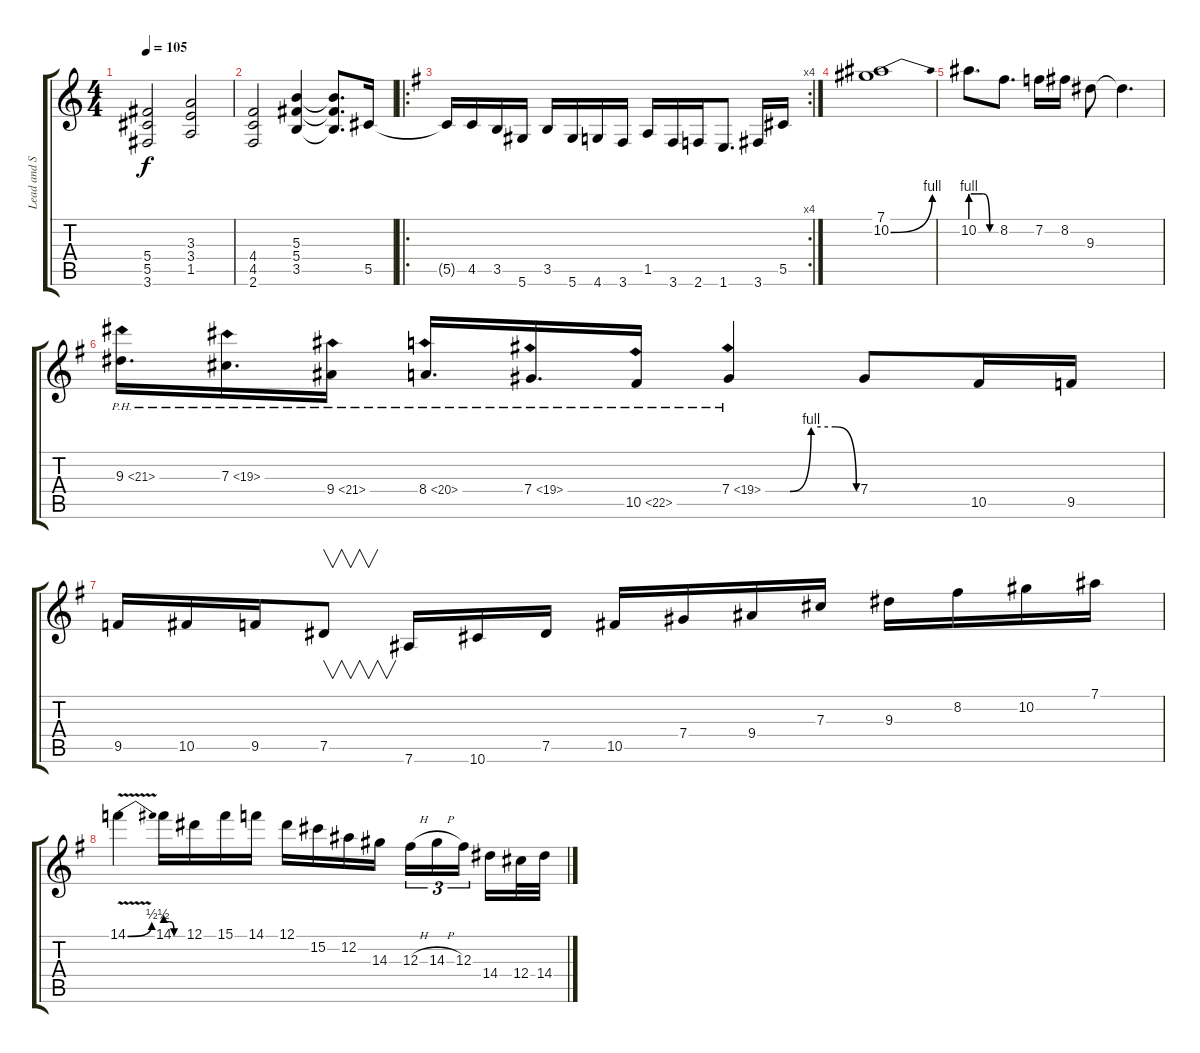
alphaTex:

\track ("Lead and Solo Guitar" "Lead and S") {instrument acousticguitarsteel}
\staff {score tabs}
\tuning (Eb4 Bb3 Gb3 Db3 Ab2 Eb2) {hide}
\ts (4 4)
\tempo 105
\clef g2
\ks c
(5.4 5.5 3.6).2{dy f} (3.3 3.4 1.5).2 |
(4.4 4.5 2.6).2 (5.3 5.4 3.5).4 (5.3{t} 5.4{t} 3.5{t}).8{d} 5.5.16 |
\ro
\rc 4
\ks g
5.5{t}.16 4.5.16 3.5.16 5.6.16 3.5.16 5.6.16 4.6.16 3.6.16 1.5.16 3.6.16 2.6.16 1.6.8{d} 3.6.16 5.5.16 |
(7.1 10.2{be (bend 0 0 60 4)}).1 |
10.2{be (custom 0 4 15 4 30 4 45 0 60 0)}.8{d} 8.2.8{d} 7.2.16 8.2.16 9.3.8 9.3{t}.4{d} |
9.3{ph 12}.16{d} 7.3{ph 12}.16{d} 9.4{ph 12}.16 8.4{ph 12}.16{d} 7.4{ph 12}.16{d} 10.5{ph 12}.16 7.4{be (custom 0 0 16 0 30 4 46 4 60 0) ph 12}.4 7.4.8 10.5.16 9.5.16 |
9.5.16 10.5.16 9.5.16 7.5.8{v} 7.6.16 10.6.16 7.5.16 10.5.16 7.4.16 9.4.16 7.3.16 9.3.16 8.2.16 10.2.16 7.1.16 |
14.1{be (bend 0 0 60 2) v}.4 14.1{be (custom 0 2 15 2 30 0 60 0)}.16 12.1.16 15.1.16 14.1.16 12.1.16 15.2.16 12.2.16 14.3.16 12.3{h}.16{tu (3 2)} 14.3{h}.16{tu (3 2)} 12.3.16{tu (3 2) beam splitsecondary} 14.4.16 12.4.32 14.4.32
